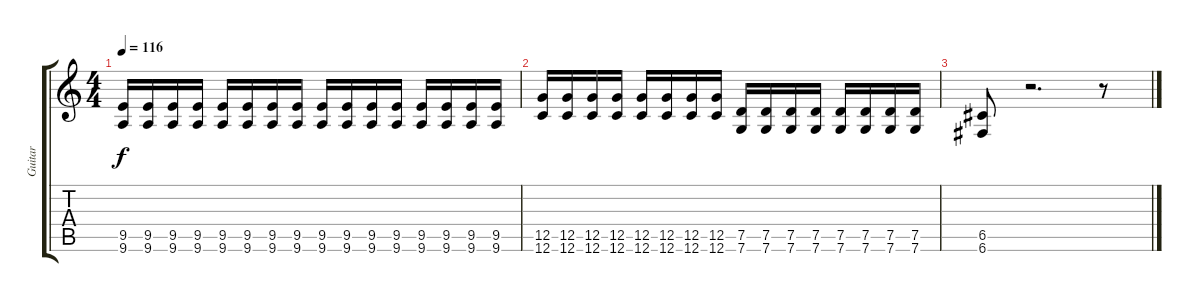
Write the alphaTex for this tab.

\track ("Guitar" "Guitar") {instrument distortionguitar}
\staff {score tabs}
\tuning (D4 A3 F3 C3 G2 C2) {hide}
\ts (4 4)
\tempo 116
\clef g2
\ks c
(9.5 9.6).16{dy f} (9.5 9.6).16 (9.5 9.6).16 (9.5 9.6).16 (9.5 9.6).16 (9.5 9.6).16 (9.5 9.6).16 (9.5 9.6).16 (9.5 9.6).16 (9.5 9.6).16 (9.5 9.6).16 (9.5 9.6).16 (9.5 9.6).16 (9.5 9.6).16 (9.5 9.6).16 (9.5 9.6).16 |
(12.5 12.6).16 (12.5 12.6).16 (12.5 12.6).16 (12.5 12.6).16 (12.5 12.6).16 (12.5 12.6).16 (12.5 12.6).16 (12.5 12.6).16 (7.5 7.6).16 (7.5 7.6).16 (7.5 7.6).16 (7.5 7.6).16 (7.5 7.6).16 (7.5 7.6).16 (7.5 7.6).16 (7.5 7.6).16 |
(6.5 6.6).8 r.2{d} r.8
